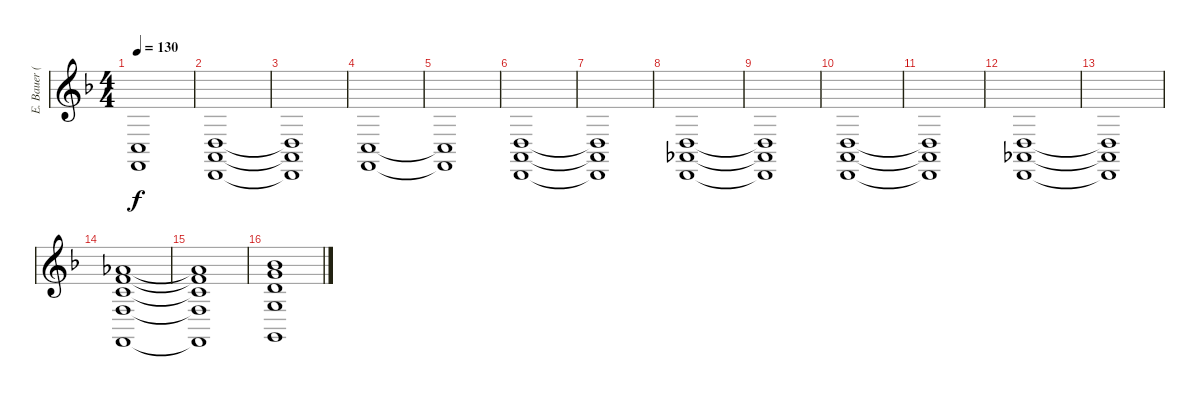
\track ("E. Bauer (Keyboard)" "E. Bauer (") {instrument choiraahs}
\staff {score}
\tuning (E4 B3 G3 D3 A2 E2 B1) {hide}
\ts (4 4)
\tempo 130
\clef g2
\ks dminor
(8.6{t} 6.7{t}).1{dy f} |
(5.5 5.6 3.7).1 |
(5.5{t} 5.6{t} 3.7{t}).1 |
(8.6 6.7).1 |
(8.6{t} 6.7{t}).1 |
(5.5 5.6 3.7).1 |
(5.5{t} 5.6{t} 3.7{t}).1 |
(5.5 4.6 3.7).1 |
(5.5{t} 4.6{t} 3.7{t}).1 |
(5.5 5.6 3.7).1 |
(5.5{t} 5.6{t} 3.7{t}).1 |
(5.5 4.6 3.7).1 |
(5.5{t} 4.6{t} 3.7{t}).1 |
(4.1 6.2 5.3 3.4 6.7).1 |
(4.1{t} 6.2{t} 5.3{t} 3.4{t} 6.7{t}).1 |
(6.1 8.2 7.3 5.4 8.7).1
